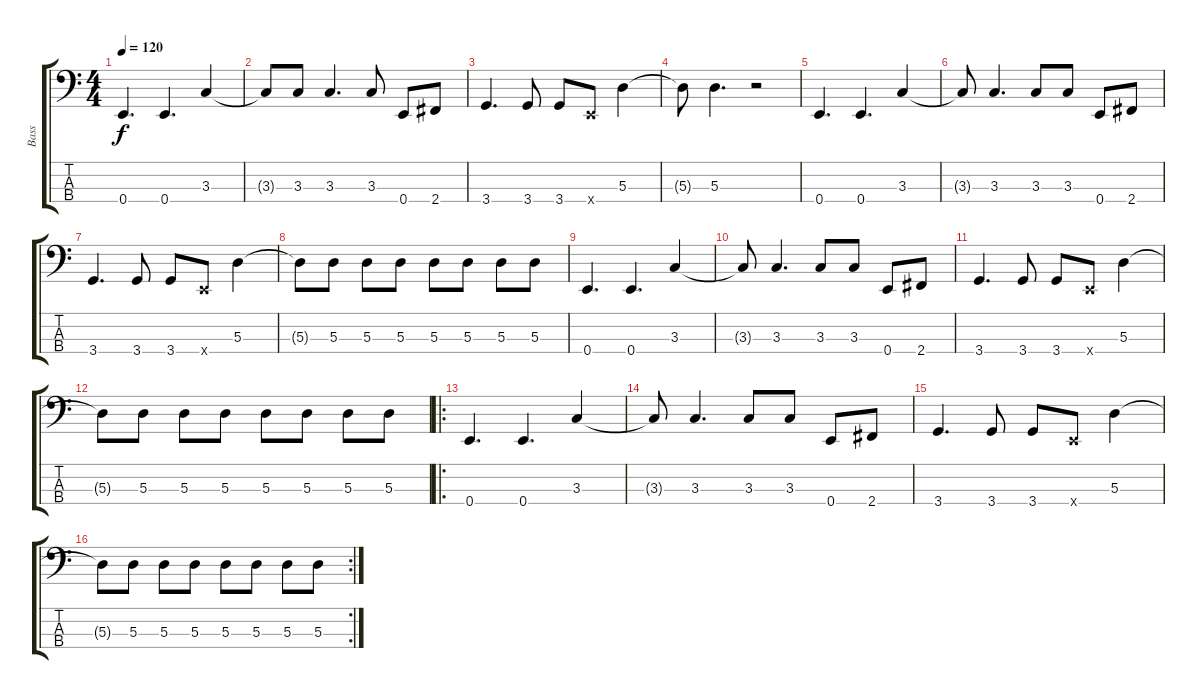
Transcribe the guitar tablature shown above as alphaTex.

\track ("Bass" "Bass") {instrument electricbassfinger}
\staff {score tabs}
\tuning (G2 D2 A1 E1) {hide}
\ts (4 4)
\tempo 120
\clef f4
\ks c
0.4.4{d dy f} 0.4.4{d} 3.3.4 |
3.3{t}.8 3.3.8 3.3.4{d} 3.3.8 0.4.8 2.4.8 |
3.4.4{d} 3.4.8 3.4.8 0.4{x}.8 5.3.4 |
5.3{t}.8 5.3.4{d} r.2 |
0.4.4{d} 0.4.4{d} 3.3.4 |
3.3{t}.8 3.3.4{d} 3.3.8 3.3.8 0.4.8 2.4.8 |
3.4.4{d} 3.4.8 3.4.8 0.4{x}.8 5.3.4 |
5.3{t}.8 5.3.8 5.3.8 5.3.8 5.3.8 5.3.8 5.3.8 5.3.8 |
0.4.4{d} 0.4.4{d} 3.3.4 |
3.3{t}.8 3.3.4{d} 3.3.8 3.3.8 0.4.8 2.4.8 |
3.4.4{d} 3.4.8 3.4.8 0.4{x}.8 5.3.4 |
5.3{t}.8 5.3.8 5.3.8 5.3.8 5.3.8 5.3.8 5.3.8 5.3.8 |
\ro
0.4.4{d} 0.4.4{d} 3.3.4 |
3.3{t}.8 3.3.4{d} 3.3.8 3.3.8 0.4.8 2.4.8 |
3.4.4{d} 3.4.8 3.4.8 0.4{x}.8 5.3.4 |
\rc 2
5.3{t}.8 5.3.8 5.3.8 5.3.8 5.3.8 5.3.8 5.3.8 5.3.8
